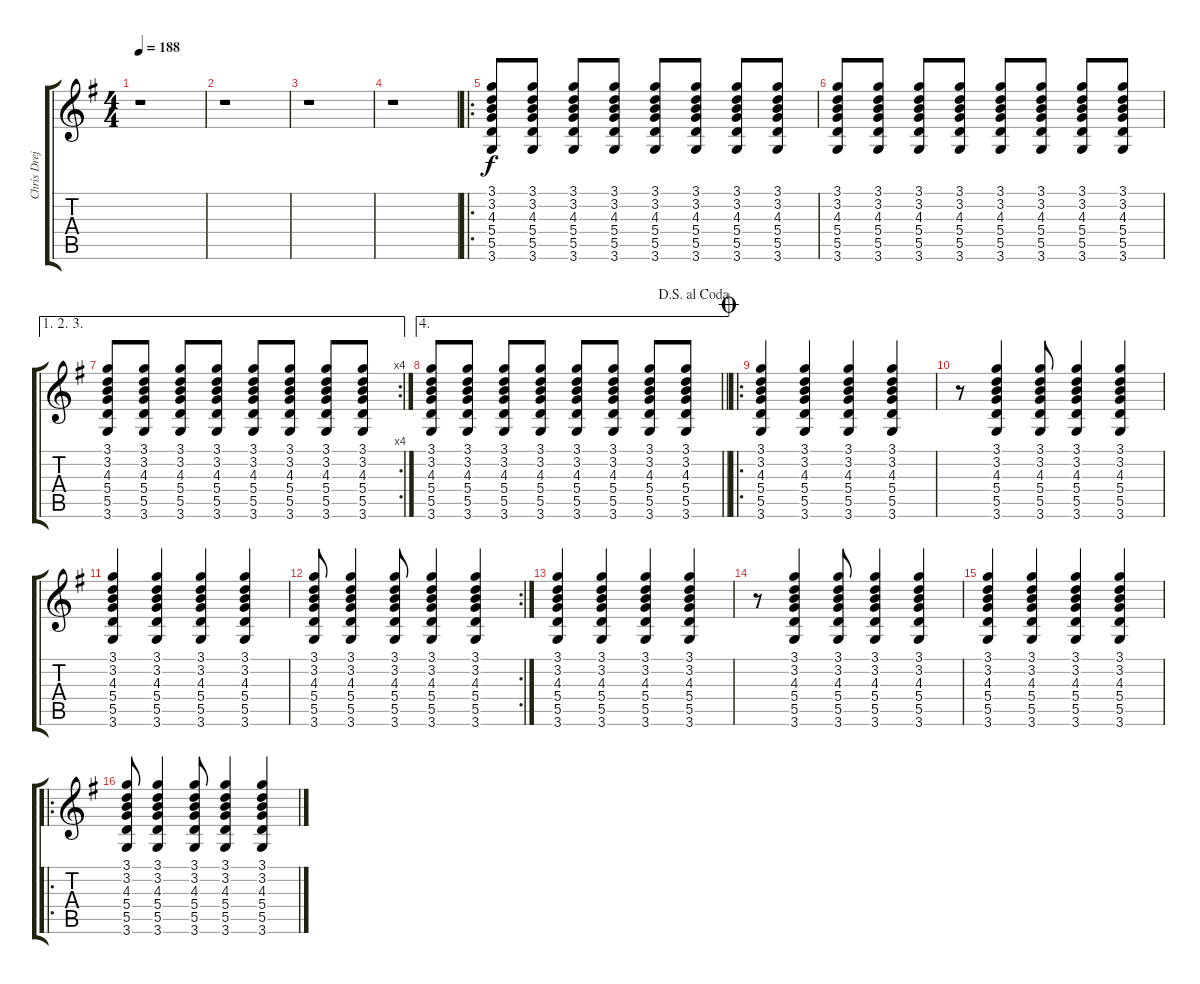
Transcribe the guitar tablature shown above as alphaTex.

\track ("Chris Dreja - Electric Guitar" "Chris Drej") {instrument electricguitarclean}
\staff {score tabs}
\tuning (E4 B3 G3 D3 A2 E2) {hide}
\ts (4 4)
\tempo 188
\clef g2
\ks g
r.1{dy f} |
r.1 |
r.1 |
r.1 |
\ro
(3.1 3.2 4.3 5.4 5.5 3.6).8 (3.1 3.2 4.3 5.4 5.5 3.6).8 (3.1 3.2 4.3 5.4 5.5 3.6).8 (3.1 3.2 4.3 5.4 5.5 3.6).8 (3.1 3.2 4.3 5.4 5.5 3.6).8 (3.1 3.2 4.3 5.4 5.5 3.6).8 (3.1 3.2 4.3 5.4 5.5 3.6).8 (3.1 3.2 4.3 5.4 5.5 3.6).8 |
(3.1 3.2 4.3 5.4 5.5 3.6).8 (3.1 3.2 4.3 5.4 5.5 3.6).8 (3.1 3.2 4.3 5.4 5.5 3.6).8 (3.1 3.2 4.3 5.4 5.5 3.6).8 (3.1 3.2 4.3 5.4 5.5 3.6).8 (3.1 3.2 4.3 5.4 5.5 3.6).8 (3.1 3.2 4.3 5.4 5.5 3.6).8 (3.1 3.2 4.3 5.4 5.5 3.6).8 |
\ae (1 2 3)
\rc 4
(3.1 3.2 4.3 5.4 5.5 3.6).8 (3.1 3.2 4.3 5.4 5.5 3.6).8 (3.1 3.2 4.3 5.4 5.5 3.6).8 (3.1 3.2 4.3 5.4 5.5 3.6).8 (3.1 3.2 4.3 5.4 5.5 3.6).8 (3.1 3.2 4.3 5.4 5.5 3.6).8 (3.1 3.2 4.3 5.4 5.5 3.6).8 (3.1 3.2 4.3 5.4 5.5 3.6).8 |
\ae 4
\jump dalsegnoalcoda
\barLineRight lightlight
(3.1 3.2 4.3 5.4 5.5 3.6).8 (3.1 3.2 4.3 5.4 5.5 3.6).8 (3.1 3.2 4.3 5.4 5.5 3.6).8 (3.1 3.2 4.3 5.4 5.5 3.6).8 (3.1 3.2 4.3 5.4 5.5 3.6).8 (3.1 3.2 4.3 5.4 5.5 3.6).8 (3.1 3.2 4.3 5.4 5.5 3.6).8 (3.1 3.2 4.3 5.4 5.5 3.6).8 |
\ro
\jump coda
(3.1 3.2 4.3 5.4 5.5 3.6).4 (3.1 3.2 4.3 5.4 5.5 3.6).4 (3.1 3.2 4.3 5.4 5.5 3.6).4 (3.1 3.2 4.3 5.4 5.5 3.6).4 |
r.8 (3.1 3.2 4.3 5.4 5.5 3.6).4 (3.1 3.2 4.3 5.4 5.5 3.6).8 (3.1 3.2 4.3 5.4 5.5 3.6).4 (3.1 3.2 4.3 5.4 5.5 3.6).4 |
(3.1 3.2 4.3 5.4 5.5 3.6).4 (3.1 3.2 4.3 5.4 5.5 3.6).4 (3.1 3.2 4.3 5.4 5.5 3.6).4 (3.1 3.2 4.3 5.4 5.5 3.6).4 |
\rc 2
(3.1 3.2 4.3 5.4 5.5 3.6).8 (3.1 3.2 4.3 5.4 5.5 3.6).4 (3.1 3.2 4.3 5.4 5.5 3.6).8 (3.1 3.2 4.3 5.4 5.5 3.6).4 (3.1 3.2 4.3 5.4 5.5 3.6).4 |
(3.1 3.2 4.3 5.4 5.5 3.6).4 (3.1 3.2 4.3 5.4 5.5 3.6).4 (3.1 3.2 4.3 5.4 5.5 3.6).4 (3.1 3.2 4.3 5.4 5.5 3.6).4 |
r.8 (3.1 3.2 4.3 5.4 5.5 3.6).4 (3.1 3.2 4.3 5.4 5.5 3.6).8 (3.1 3.2 4.3 5.4 5.5 3.6).4 (3.1 3.2 4.3 5.4 5.5 3.6).4 |
(3.1 3.2 4.3 5.4 5.5 3.6).4 (3.1 3.2 4.3 5.4 5.5 3.6).4 (3.1 3.2 4.3 5.4 5.5 3.6).4 (3.1 3.2 4.3 5.4 5.5 3.6).4 |
\ro
(3.1 3.2 4.3 5.4 5.5 3.6).8 (3.1 3.2 4.3 5.4 5.5 3.6).4 (3.1 3.2 4.3 5.4 5.5 3.6).8 (3.1 3.2 4.3 5.4 5.5 3.6).4 (3.1 3.2 4.3 5.4 5.5 3.6).4
